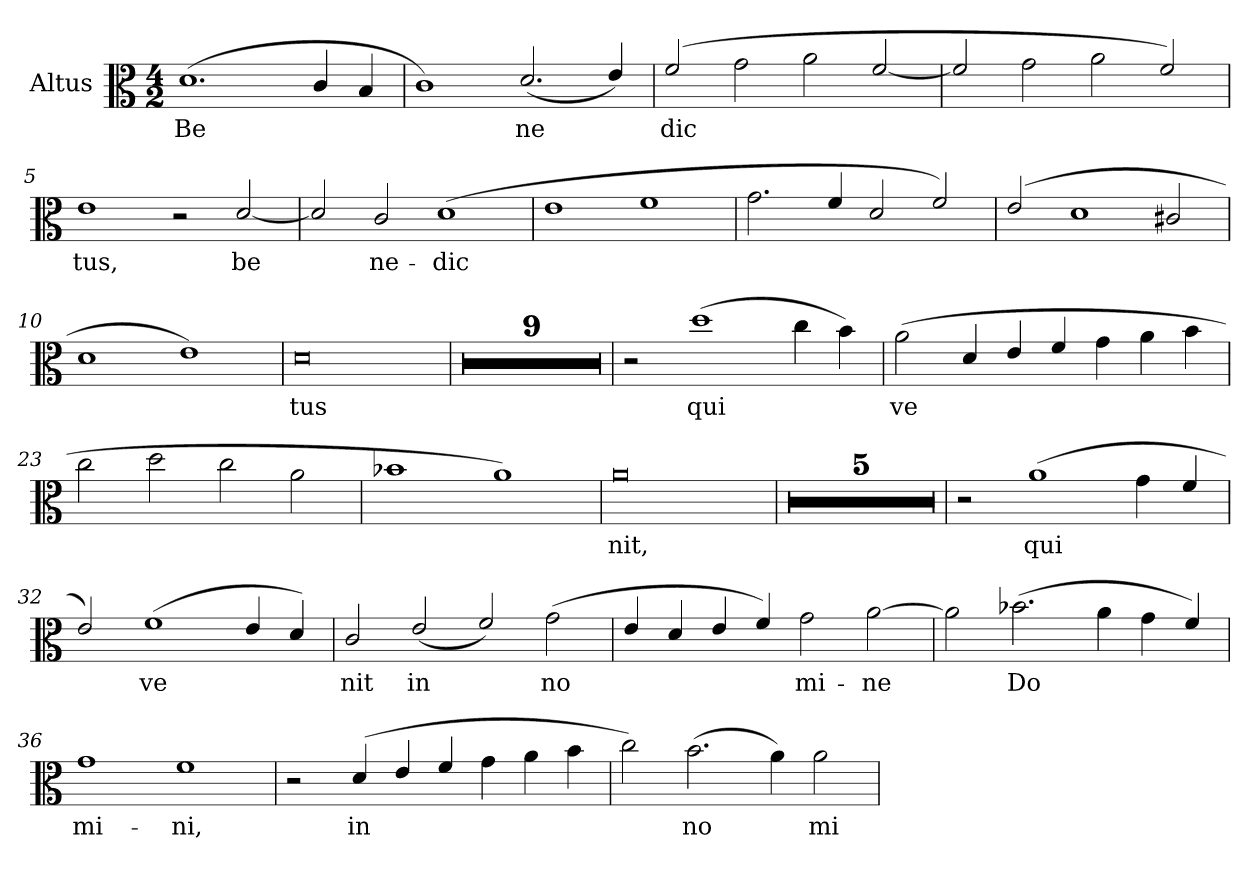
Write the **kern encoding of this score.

**kern	**text
*part1	*part1
*staff1	*staff1
*I"Altus	*
*I'A	*
*clefC3	*
*ITrd4c7	*
*k[b-]	*
*M4/2	*
=1	=1
!	!LO:LY:b
(1.G	Be
4F/	.
4E/	.
=2	=2
1F)	.
!	!LO:LY:b
(2.G/	ne
4A/)	.
=3	=3
!	!LO:LY:b
(2B-/	dic
2c\	.
2d\	.
[2B-/	.
=4	=4
2B-/]	.
2c\	.
2d\	.
2B-/)	.
=5	=5
!	!LO:LY:b
1A	tus,
2r	.
!	!LO:LY:b
[2G/	be
!!LO:LB:g=z
=6	=6
2G/]	.
!	!LO:LY:b
2F/	ne-
!	!LO:LY:b
(1G	dic
=7	=7
1A	.
1B-	.
=8	=8
2.c\	.
4B-/	.
2G/	.
2B-/)	.
!!LO:LB:g=z
=9	=9
(2A/	.
1G	.
2F#X/	.
=10	=10
1G	.
1A)	.
=11	=11
!	!LO:LY:b
0G	tus
=12	=12
0r	.
=13	=13
0r	.
=14	=14
0r	.
=15	=15
0r	.
!!LO:LB:g=z
=16	=16
0r	.
=17	=17
0r	.
=18	=18
0r	.
=19	=19
0r	.
=20	=20
0r	.
!!LO:LB:g=z
=21	=21
2r	.
!	!LO:LY:b
(1g	qui
4f\	.
4e\)	.
!!LO:LB:g=z
=22	=22
!	!LO:LY:b
(2d\	ve
4G/	.
4A/	.
4B-/	.
4c\	.
4d\	.
4e\	.
=23	=23
2f\	.
2g\	.
2f\	.
2d\	.
=24	=24
1e-X	.
1d)	.
=25	=25
!	!LO:LY:b
0d	nit,
=26	=26
0r	.
=27	=27
0r	.
!!LO:LB:g=z
=28	=28
0r	.
=29	=29
0r	.
=30	=30
0r	.
!!LO:LB:g=z
=31	=31
2r	.
!	!LO:LY:b
(1d	qui
4c\	.
4B-/	.
=32	=32
2A/)	.
!	!LO:LY:b
(1B-	ve
4A/	.
4G/)	.
=33	=33
!	!LO:LY:b
2F/	nit
!	!LO:LY:b
(2A/	in
2B-/)	.
!	!LO:LY:b
(2c\	no
=34	=34
4A/	.
4G/	.
4A/	.
4B-/)	.
!	!LO:LY:b
2c\	mi-
!	!LO:LY:b
[2d\	ne
!!LO:LB:g=z
=35	=35
2d\]	.
!	!LO:LY:b
(2.e-X\	Do
4d\	.
4c\	.
4B-/)	.
!!LO:LB:g=z
=36	=36
!	!LO:LY:b
1c	mi-
!	!LO:LY:b
1B-	ni,
=37	=37
2r	.
!	!LO:LY:b
(4G/	in
4A/	.
4B-/	.
4c\	.
4d\	.
4e\	.
=38	=38
2f\)	.
!	!LO:LY:b
(2.e\	no
4d\)	.
!	!LO:LY:b
2d\	mi-
=	=
*-	*-
